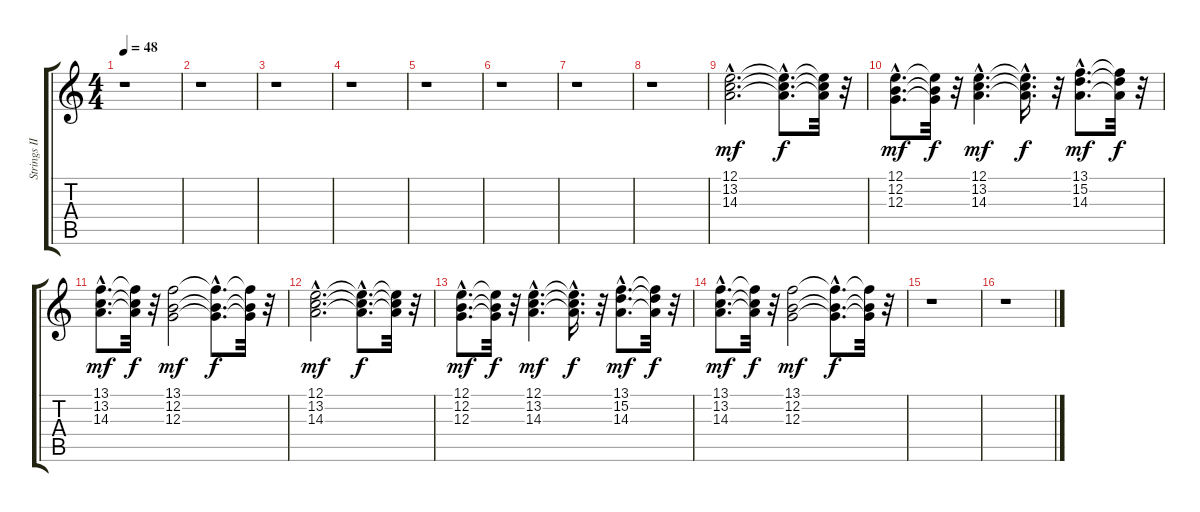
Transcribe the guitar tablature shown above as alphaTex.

\track ("Strings II" "Strings II") {instrument stringensemble1}
\staff {score tabs}
\tuning (E4 B3 G3 D3 A2 E2) {hide}
\ts (4 4)
\tempo 48
\clef g2
\ks c
r.1{dy mf instrument stringensemble1} |
r.1 |
r.1 |
r.1 |
r.1 |
r.1 |
r.1 |
r.1 |
(12.1{hac} 13.2{hac} 14.3{hac}).2{d} (12.1{hac t} 13.2{hac t} 14.3{hac t}).8{d dy f} (12.1{t} 13.2{t} 14.3{t}).32 r.32 |
(12.1{hac} 12.2{hac} 12.3{hac}).8{d dy mf} (12.1{t} 12.2{t} 12.3{t}).32{dy f} r.32 (12.1{hac} 13.2{hac} 14.3{hac}).4{d dy mf} (12.1{hac t} 13.2{hac t} 14.3{hac t}).16{d dy f} r.32 (13.1{hac} 15.2{hac} 14.3{hac}).8{d dy mf} (13.1{t} 15.2{t} 14.3{t}).32{dy f} r.32 |
(13.1{hac} 13.2{hac} 14.3{hac}).8{d dy mf} (13.1{t} 13.2{t} 14.3{t}).32{dy f} r.32 (13.1 12.2 12.3).2{dy mf} (13.1{hac t} 12.2{hac t} 12.3{hac t}).8{d dy f} (13.1{t} 12.2{t} 12.3{t}).32 r.32 |
(12.1{hac} 13.2{hac} 14.3{hac}).2{d dy mf} (12.1{hac t} 13.2{hac t} 14.3{hac t}).8{d dy f} (12.1{t} 13.2{t} 14.3{t}).32 r.32 |
(12.1{hac} 12.2{hac} 12.3{hac}).8{d dy mf} (12.1{t} 12.2{t} 12.3{t}).32{dy f} r.32 (12.1{hac} 13.2{hac} 14.3{hac}).4{d dy mf} (12.1{hac t} 13.2{hac t} 14.3{hac t}).16{d dy f} r.32 (13.1{hac} 15.2{hac} 14.3{hac}).8{d dy mf} (13.1{t} 15.2{t} 14.3{t}).32{dy f} r.32 |
(13.1{hac} 13.2{hac} 14.3{hac}).8{d dy mf} (13.1{t} 13.2{t} 14.3{t}).32{dy f} r.32 (13.1 12.2 12.3).2{dy mf} (13.1{hac t} 12.2{hac t} 12.3{hac t}).8{d dy f} (13.1{t} 12.2{t} 12.3{t}).32 r.32 |
r.1 |
r.1
